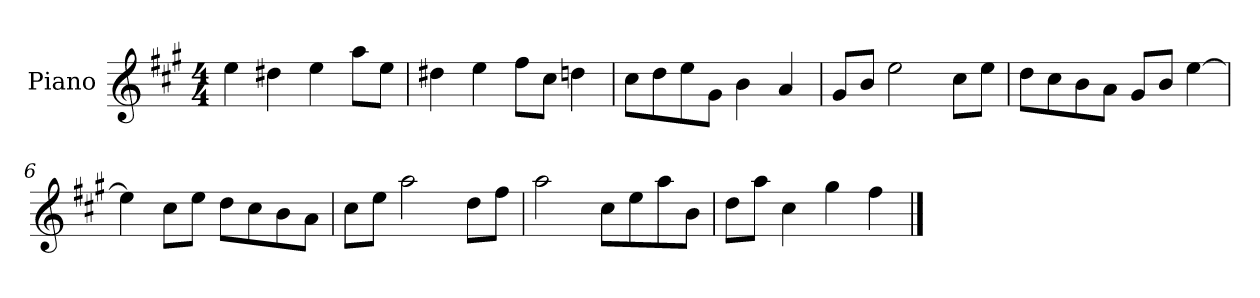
**kern
*part1
*staff1
*I"Piano
*I'P-no
*clefG2
*k[f#c#g#]
*M4/4
*MM90
=1
4ee\
4dd#X\
4ee\
8aa\L
8ee\J
=2
4dd#X\
4ee\
8ff#\L
8cc#\J
4ddn\
=3
8cc#\L
8dd\
8ee\
8g#\J
4b\
4a/
=4
8g#/L
8b/J
2ee\
8cc#\L
8ee\J
=5
8dd\L
8cc#\
8b\
8a\J
8g#/L
8b/J
[4ee\
=6
4ee\]
8cc#\L
8ee\J
8dd\L
8cc#\
8b\
8a\J
!!LO:LB:g=z
=7
8cc#\L
8ee\J
2aa\
8dd\L
8ff#\J
=8
2aa\
8cc#\L
8ee\
8aa\
8b\J
=9
8dd\L
8aa\J
4cc#\
4gg#\
4ff#\
==
*-
